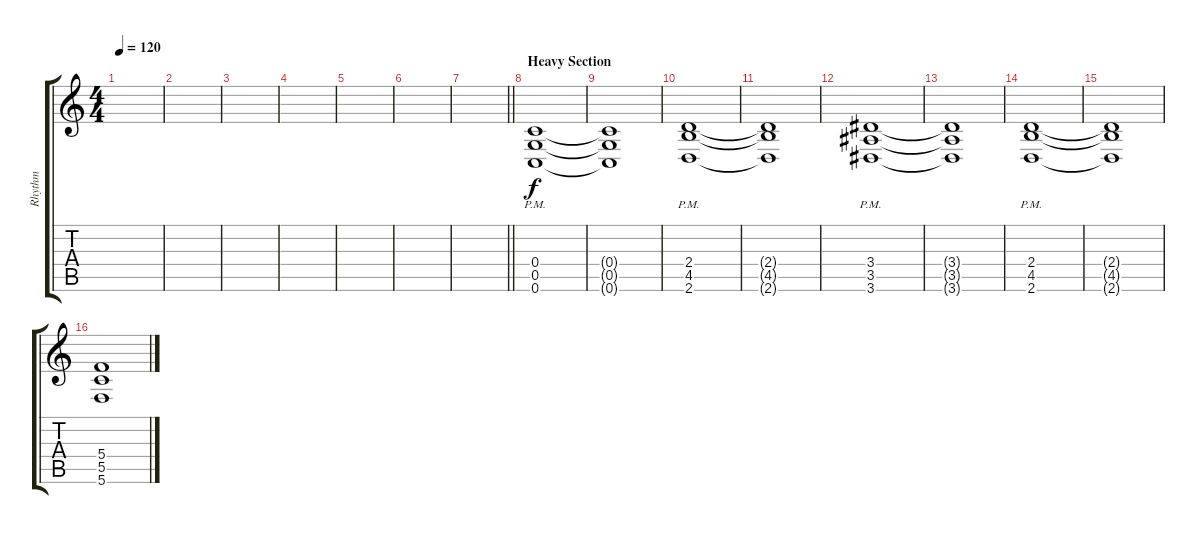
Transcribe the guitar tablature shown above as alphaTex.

\track ("Rhythm" "Rhythm") {instrument distortionguitar}
\staff {score tabs}
\tuning (D4 A3 F3 C3 G2 C2) {hide}
\ts (4 4)
\tempo 120
\clef g2
\ks c
|
|
|
|
|
|
\barLineRight lightlight
|
\section ("" "Heavy Section")
(0.4{pm} 0.5{pm} 0.6{pm}).1 |
(0.4{t} 0.5{t} 0.6{t}).1 |
(2.4{pm} 4.5{pm} 2.6{pm}).1 |
(2.4{t} 4.5{t} 2.6{t}).1 |
(3.4{pm} 3.5{pm} 3.6{pm}).1 |
(3.4{t} 3.5{t} 3.6{t}).1 |
(2.4{pm} 4.5{pm} 2.6{pm}).1 |
(2.4{t} 4.5{t} 2.6{t}).1 |
(5.4 5.5 5.6).1
